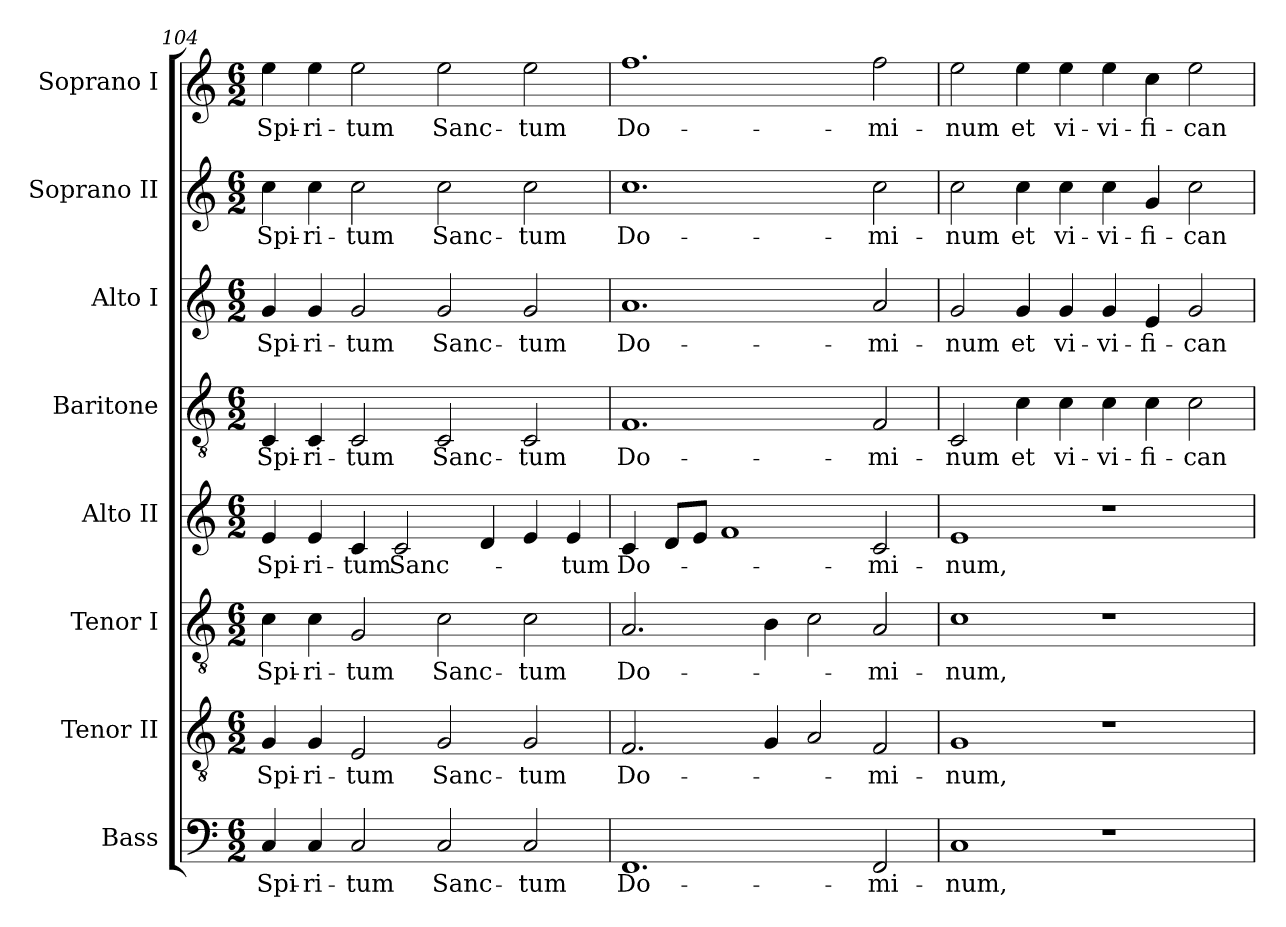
**kern	**text	**kern	**text	**kern	**text	**kern	**text	**kern	**text	**kern	**text	**kern	**text	**kern	**text
*part8	*part8	*part7	*part7	*part6	*part6	*part5	*part5	*part4	*part4	*part3	*part3	*part2	*part2	*part1	*part1
*staff8	*staff8	*staff7	*staff7	*staff6	*staff6	*staff5	*staff5	*staff4	*staff4	*staff3	*staff3	*staff2	*staff2	*staff1	*staff1
*I"Bass	*	*I"Tenor II	*	*I"Tenor I	*	*I"Alto II	*	*I"Baritone	*	*I"Alto I	*	*I"Soprano II	*	*I"Soprano I	*
*clefF4	*	*clefGv2	*	*clefGv2	*	*clefG2	*	*clefGv2	*	*clefG2	*	*clefG2	*	*clefG2	*
*ITrd7c12	*	*ITrd7c12	*	*ITrd7c12	*	*	*	*ITrd7c12	*	*	*	*	*	*	*
*k[]	*	*k[]	*	*k[]	*	*k[]	*	*k[]	*	*k[]	*	*k[]	*	*k[]	*
*C:	*	*C:	*	*C:	*	*C:	*	*C:	*	*C:	*	*C:	*	*C:	*
*M6/2	*	*M6/2	*	*M6/2	*	*M6/2	*	*M6/2	*	*M6/2	*	*M6/2	*	*M6/2	*
=104	=104	=104	=104	=104	=104	=104	=104	=104	=104	=104	=104	=104	=104	=104	=104
!	!LO:LY:b:color=#000000	!	!	!	!	!	!	!	!	!	!	!	!	!	!
!	!	!	!LO:LY:b:color=#000000	!	!	!	!	!	!	!	!	!	!	!	!
!	!	!	!	!	!LO:LY:b:color=#000000	!	!	!	!	!	!	!	!	!	!
!	!	!	!	!	!	!	!LO:LY:b:color=#000000	!	!	!	!	!	!	!	!
!	!	!	!	!	!	!	!	!	!LO:LY:b:color=#000000	!	!	!	!	!	!
!	!	!	!	!	!	!	!	!	!	!	!LO:LY:b:color=#000000	!	!	!	!
!	!	!	!	!	!	!	!	!	!	!	!	!	!LO:LY:b:color=#000000	!	!
!	!	!	!	!	!	!	!	!	!	!	!	!	!	!	!LO:LY:b:color=#000000
4CCi/	Spi-	4GGi/	Spi-	4Ci\	Spi-	4ei/	Spi-	4CCi/	Spi-	4gi/	Spi-	4cci\	Spi-	4eei\	Spi-
!	!LO:LY:b:color=#000000	!	!	!	!	!	!	!	!	!	!	!	!	!	!
!	!	!	!LO:LY:b:color=#000000	!	!	!	!	!	!	!	!	!	!	!	!
!	!	!	!	!	!LO:LY:b:color=#000000	!	!	!	!	!	!	!	!	!	!
!	!	!	!	!	!	!	!LO:LY:b:color=#000000	!	!	!	!	!	!	!	!
!	!	!	!	!	!	!	!	!	!LO:LY:b:color=#000000	!	!	!	!	!	!
!	!	!	!	!	!	!	!	!	!	!	!LO:LY:b:color=#000000	!	!	!	!
!	!	!	!	!	!	!	!	!	!	!	!	!	!LO:LY:b:color=#000000	!	!
!	!	!	!	!	!	!	!	!	!	!	!	!	!	!	!LO:LY:b:color=#000000
4CCi/	-ri-	4GGi/	-ri-	4Ci\	-ri-	4ei/	-ri-	4CCi/	-ri-	4gi/	-ri-	4cci\	-ri-	4eei\	-ri-
!	!LO:LY:b:color=#000000	!	!	!	!	!	!	!	!	!	!	!	!	!	!
!	!	!	!LO:LY:b:color=#000000	!	!	!	!	!	!	!	!	!	!	!	!
!	!	!	!	!	!LO:LY:b:color=#000000	!	!	!	!	!	!	!	!	!	!
!	!	!	!	!	!	!	!LO:LY:b:color=#000000	!	!	!	!	!	!	!	!
!	!	!	!	!	!	!	!	!	!LO:LY:b:color=#000000	!	!	!	!	!	!
!	!	!	!	!	!	!	!	!	!	!	!LO:LY:b:color=#000000	!	!	!	!
!	!	!	!	!	!	!	!	!	!	!	!	!	!LO:LY:b:color=#000000	!	!
!	!	!	!	!	!	!	!	!	!	!	!	!	!	!	!LO:LY:b:color=#000000
2CCi/	-tum	2EEi/	-tum	2GGi/	-tum	4ci/	-tum	2CCi/	-tum	2gi/	-tum	2cci\	-tum	2eei\	-tum
!	!	!	!	!	!	!	!LO:LY:b:color=#000000	!	!	!	!	!	!	!	!
.	.	.	.	.	.	2ci/	Sanc-	.	.	.	.	.	.	.	.
!	!LO:LY:b:color=#000000	!	!	!	!	!	!	!	!	!	!	!	!	!	!
!	!	!	!LO:LY:b:color=#000000	!	!	!	!	!	!	!	!	!	!	!	!
!	!	!	!	!	!LO:LY:b:color=#000000	!	!	!	!	!	!	!	!	!	!
!	!	!	!	!	!	!	!	!	!LO:LY:b:color=#000000	!	!	!	!	!	!
!	!	!	!	!	!	!	!	!	!	!	!LO:LY:b:color=#000000	!	!	!	!
!	!	!	!	!	!	!	!	!	!	!	!	!	!LO:LY:b:color=#000000	!	!
!	!	!	!	!	!	!	!	!	!	!	!	!	!	!	!LO:LY:b:color=#000000
2CCi/	Sanc-	2GGi/	Sanc-	2Ci\	Sanc-	.	.	2CCi/	Sanc-	2gi/	Sanc-	2cci\	Sanc-	2eei\	Sanc-
.	.	.	.	.	.	4di/	.	.	.	.	.	.	.	.	.
!	!LO:LY:b:color=#000000	!	!	!	!	!	!	!	!	!	!	!	!	!	!
!	!	!	!LO:LY:b:color=#000000	!	!	!	!	!	!	!	!	!	!	!	!
!	!	!	!	!	!LO:LY:b:color=#000000	!	!	!	!	!	!	!	!	!	!
!	!	!	!	!	!	!	!	!	!LO:LY:b:color=#000000	!	!	!	!	!	!
!	!	!	!	!	!	!	!	!	!	!	!LO:LY:b:color=#000000	!	!	!	!
!	!	!	!	!	!	!	!	!	!	!	!	!	!LO:LY:b:color=#000000	!	!
!	!	!	!	!	!	!	!	!	!	!	!	!	!	!	!LO:LY:b:color=#000000
2CCi/	-tum	2GGi/	-tum	2Ci\	-tum	4ei/	.	2CCi/	-tum	2gi/	-tum	2cci\	-tum	2eei\	-tum
!	!	!	!	!	!	!	!LO:LY:b:color=#000000	!	!	!	!	!	!	!	!
.	.	.	.	.	.	4ei/	-tum	.	.	.	.	.	.	.	.
=105	=105	=105	=105	=105	=105	=105	=105	=105	=105	=105	=105	=105	=105	=105	=105
!	!LO:LY:b:color=#000000	!	!	!	!	!	!	!	!	!	!	!	!	!	!
!	!	!	!LO:LY:b:color=#000000	!	!	!	!	!	!	!	!	!	!	!	!
!	!	!	!	!	!LO:LY:b:color=#000000	!	!	!	!	!	!	!	!	!	!
!	!	!	!	!	!	!	!LO:LY:b:color=#000000	!	!	!	!	!	!	!	!
!	!	!	!	!	!	!	!	!	!LO:LY:b:color=#000000	!	!	!	!	!	!
!	!	!	!	!	!	!	!	!	!	!	!LO:LY:b:color=#000000	!	!	!	!
!	!	!	!	!	!	!	!	!	!	!	!	!	!LO:LY:b:color=#000000	!	!
!	!	!	!	!	!	!	!	!	!	!	!	!	!	!	!LO:LY:b:color=#000000
1.FFFi	Do-	2.FFi/	Do-	2.AAi/	Do-	4ci/	Do-	1.FFi	Do-	1.ai	Do-	1.cci	Do-	1.ffi	Do-
.	.	.	.	.	.	8di/L	.	.	.	.	.	.	.	.	.
.	.	.	.	.	.	8ei/J	.	.	.	.	.	.	.	.	.
.	.	.	.	.	.	1fi	.	.	.	.	.	.	.	.	.
.	.	4GGi/	.	4BBi\	.	.	.	.	.	.	.	.	.	.	.
.	.	2AAi/	.	2Ci\	.	.	.	.	.	.	.	.	.	.	.
!	!LO:LY:b:color=#000000	!	!	!	!	!	!	!	!	!	!	!	!	!	!
!	!	!	!LO:LY:b:color=#000000	!	!	!	!	!	!	!	!	!	!	!	!
!	!	!	!	!	!LO:LY:b:color=#000000	!	!	!	!	!	!	!	!	!	!
!	!	!	!	!	!	!	!LO:LY:b:color=#000000	!	!	!	!	!	!	!	!
!	!	!	!	!	!	!	!	!	!LO:LY:b:color=#000000	!	!	!	!	!	!
!	!	!	!	!	!	!	!	!	!	!	!LO:LY:b:color=#000000	!	!	!	!
!	!	!	!	!	!	!	!	!	!	!	!	!	!LO:LY:b:color=#000000	!	!
!	!	!	!	!	!	!	!	!	!	!	!	!	!	!	!LO:LY:b:color=#000000
2FFFi/	-mi-	2FFi/	-mi-	2AAi/	-mi-	2ci/	-mi-	2FFi/	-mi-	2ai/	-mi-	2cci\	-mi-	2ffi\	-mi-
=106	=106	=106	=106	=106	=106	=106	=106	=106	=106	=106	=106	=106	=106	=106	=106
!	!LO:LY:b:color=#000000	!	!	!	!	!	!	!	!	!	!	!	!	!	!
!	!	!	!LO:LY:b:color=#000000	!	!	!	!	!	!	!	!	!	!	!	!
!	!	!	!	!	!LO:LY:b:color=#000000	!	!	!	!	!	!	!	!	!	!
!	!	!	!	!	!	!	!LO:LY:b:color=#000000	!	!	!	!	!	!	!	!
!	!	!	!	!	!	!	!	!	!LO:LY:b:color=#000000	!	!	!	!	!	!
!	!	!	!	!	!	!	!	!	!	!	!LO:LY:b:color=#000000	!	!	!	!
!	!	!	!	!	!	!	!	!	!	!	!	!	!LO:LY:b:color=#000000	!	!
!	!	!	!	!	!	!	!	!	!	!	!	!	!	!	!LO:LY:b:color=#000000
1CCi	-num,	1GGi	-num,	1Ci	-num,	1ei	-num,	2CCi/	-num	2gi/	-num	2cci\	-num	2eei\	-num
!	!	!	!	!	!	!	!	!	!LO:LY:b:color=#000000	!	!	!	!	!	!
!	!	!	!	!	!	!	!	!	!	!	!LO:LY:b:color=#000000	!	!	!	!
!	!	!	!	!	!	!	!	!	!	!	!	!	!LO:LY:b:color=#000000	!	!
!	!	!	!	!	!	!	!	!	!	!	!	!	!	!	!LO:LY:b:color=#000000
.	.	.	.	.	.	.	.	4Ci\	et	4gi/	et	4cci\	et	4eei\	et
!	!	!	!	!	!	!	!	!	!LO:LY:b:color=#000000	!	!	!	!	!	!
!	!	!	!	!	!	!	!	!	!	!	!LO:LY:b:color=#000000	!	!	!	!
!	!	!	!	!	!	!	!	!	!	!	!	!	!LO:LY:b:color=#000000	!	!
!	!	!	!	!	!	!	!	!	!	!	!	!	!	!	!LO:LY:b:color=#000000
.	.	.	.	.	.	.	.	4Ci\	vi-	4gi/	vi-	4cci\	vi-	4eei\	vi-
!	!	!	!	!	!	!	!	!	!LO:LY:b:color=#000000	!	!	!	!	!	!
!	!	!	!	!	!	!	!	!	!	!	!LO:LY:b:color=#000000	!	!	!	!
!	!	!	!	!	!	!	!	!	!	!	!	!	!LO:LY:b:color=#000000	!	!
!	!	!	!	!	!	!	!	!	!	!	!	!	!	!	!LO:LY:b:color=#000000
1r	.	1r	.	1r	.	1r	.	4Ci\	-vi-	4gi/	-vi-	4cci\	-vi-	4eei\	-vi-
!	!	!	!	!	!	!	!	!	!LO:LY:b:color=#000000	!	!	!	!	!	!
!	!	!	!	!	!	!	!	!	!	!	!LO:LY:b:color=#000000	!	!	!	!
!	!	!	!	!	!	!	!	!	!	!	!	!	!LO:LY:b:color=#000000	!	!
!	!	!	!	!	!	!	!	!	!	!	!	!	!	!	!LO:LY:b:color=#000000
.	.	.	.	.	.	.	.	4Ci\	-fi-	4ei/	-fi-	4gi/	-fi-	4cci\	-fi-
!	!	!	!	!	!	!	!	!	!LO:LY:b:color=#000000	!	!	!	!	!	!
!	!	!	!	!	!	!	!	!	!	!	!LO:LY:b:color=#000000	!	!	!	!
!	!	!	!	!	!	!	!	!	!	!	!	!	!LO:LY:b:color=#000000	!	!
!	!	!	!	!	!	!	!	!	!	!	!	!	!	!	!LO:LY:b:color=#000000
.	.	.	.	.	.	.	.	2Ci\	-can-	2gi/	-can-	2cci\	-can-	2eei\	-can-
=	=	=	=	=	=	=	=	=	=	=	=	=	=	=	=
*-	*-	*-	*-	*-	*-	*-	*-	*-	*-	*-	*-	*-	*-	*-	*-
